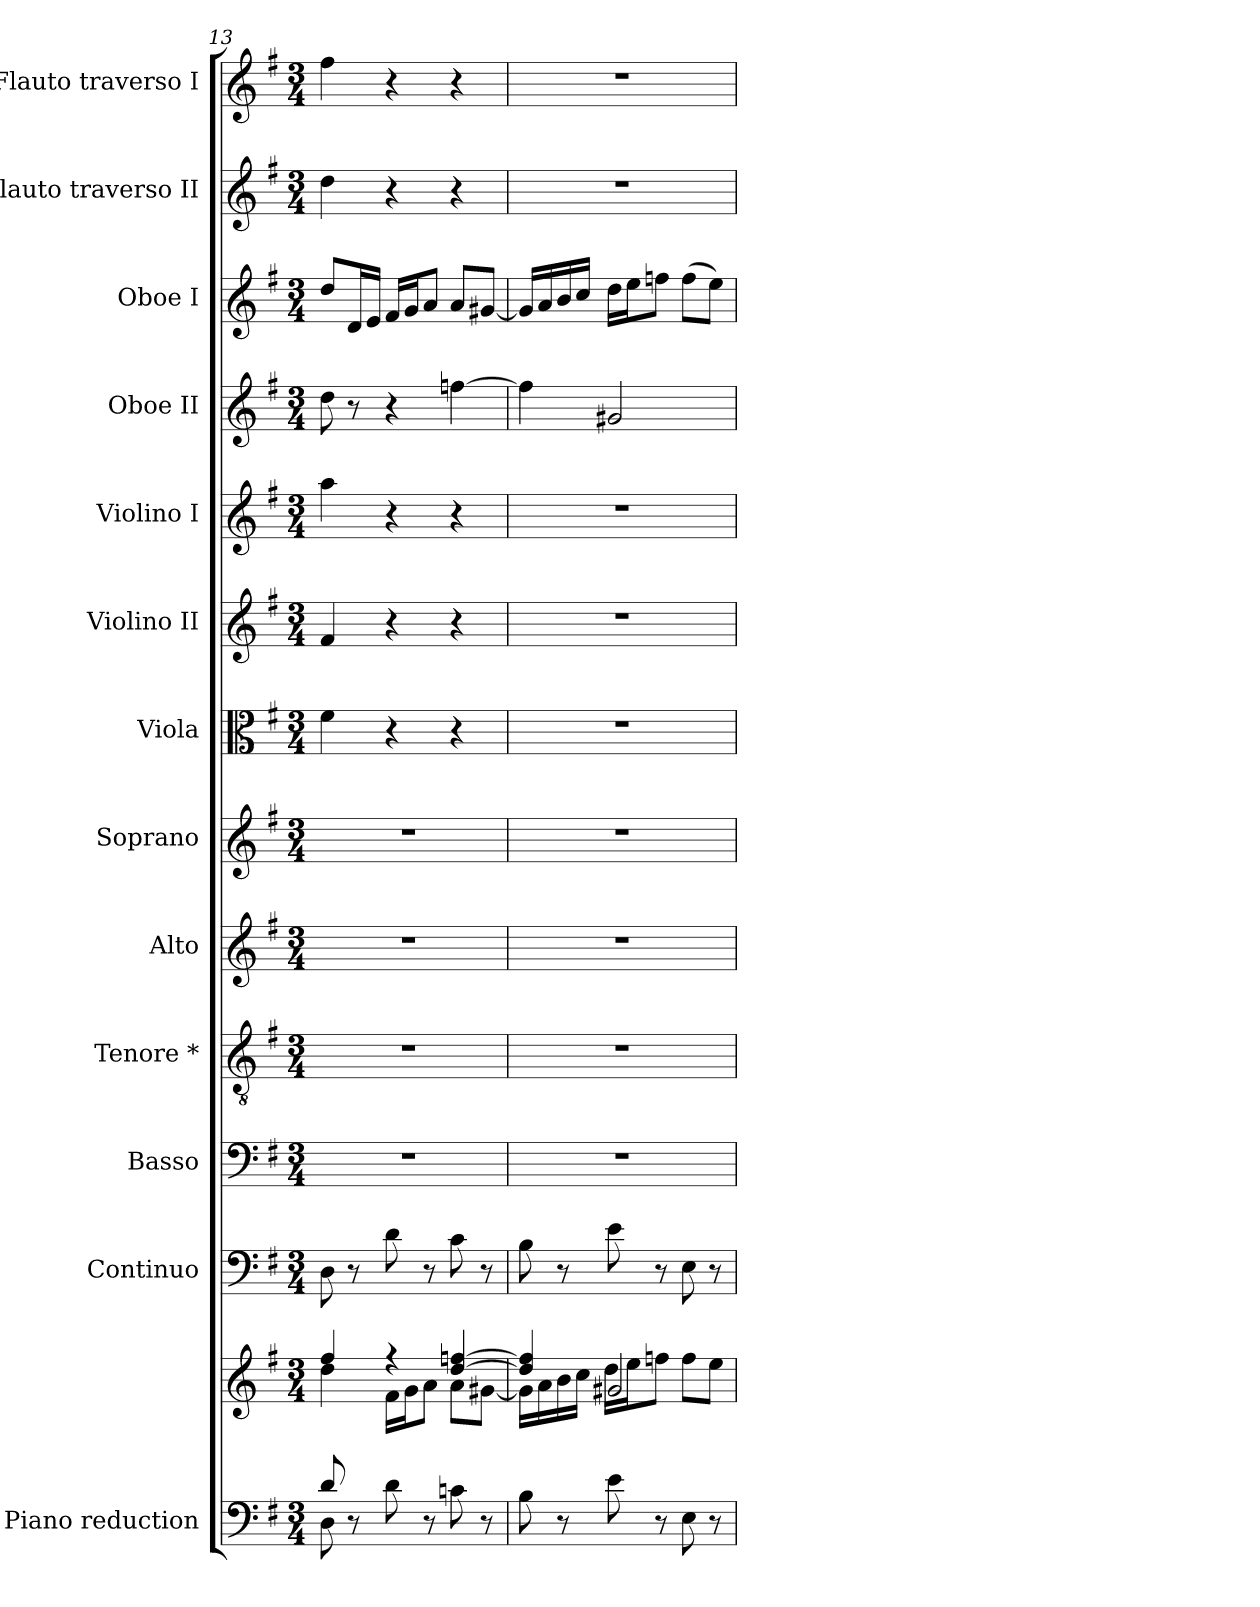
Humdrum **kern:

**kern	**kern	**kern	**kern	**kern	**kern	**kern	**kern	**kern	**kern	**kern	**kern	**kern	**kern
*part13	*part13	*part12	*part11	*part10	*part9	*part8	*part7	*part6	*part5	*part4	*part3	*part2	*part1
*staff14	*staff13	*staff12	*staff11	*staff10	*staff9	*staff8	*staff7	*staff6	*staff5	*staff4	*staff3	*staff2	*staff1
*I"Piano reduction	*	*I"Continuo	*I"Basso	*I"Tenore *	*I"Alto	*I"Soprano	*I"Viola	*I"Violino II	*I"Violino I	*I"Oboe II	*I"Oboe I	*I"Flauto traverso II	*I"Flauto traverso I
*I'Pno	*	*	*	*	*	*	*I'Vla	*I'Vln	*I'Vln	*I'Ob	*I'Ob	*	*
*clefF4	*clefG2	*clefF4	*clefF4	*clefGv2	*clefG2	*clefG2	*clefC3	*clefG2	*clefG2	*clefG2	*clefG2	*clefG2	*clefG2
*k[f#]	*k[f#]	*k[f#]	*k[f#]	*k[f#]	*k[f#]	*k[f#]	*k[f#]	*k[f#]	*k[f#]	*k[f#]	*k[f#]	*k[f#]	*k[f#]
*M3/4	*M3/4	*M3/4	*M3/4	*M3/4	*M3/4	*M3/4	*M3/4	*M3/4	*M3/4	*M3/4	*M3/4	*M3/4	*M3/4
=13	=13	=13	=13	=13	=13	=13	=13	=13	=13	=13	=13	=13	=13
*^	*^	*	*	*	*	*	*	*	*	*	*	*	*
*	*	*	*^	*	*	*	*	*	*	*	*	*	*	*	*
8d/L	8D\	4ff#/	8ryy	4dd\	8D\	2.r	2.r	2.r	2.r	4f#\	4f#/	4aa\	8dd\	8dd/L	4dd\	4ff#\
2ryy	8r	.	16d\L	.	8r	.	.	.	.	.	.	.	8r	16d/L	.	.
.	.	.	16e\JJ	.	.	.	.	.	.	.	.	.	.	16e/JJ	.	.
.	8d\	4r	16f#\LL	2ryy	8d\	.	.	.	.	4r	4r	4r	4r	16f#/LL	4r	4r
.	.	.	16g\J	.	.	.	.	.	.	.	.	.	.	16g/J	.	.
.	8r	.	8a\J	.	8r	.	.	.	.	.	.	.	.	8a/J	.	.
.	8cn\	[4dd/ [4ffn/	8a\L	.	8c\	.	.	.	.	4r	4r	4r	[4ffn\	8a/L	4r	4r
8ryy	8r	.	[8g#X\J	.	8r	.	.	.	.	.	.	.	.	[8g#X/J	.	.
*v	*v	*	*	*	*	*	*	*	*	*	*	*	*	*	*	*
*	*	*v	*v	*	*	*	*	*	*	*	*	*	*	*	*
=14	=14	=14	=14	=14	=14	=14	=14	=14	=14	=14	=14	=14	=14	=14
8B\	4dd/] 4ff/]	16g#\LL]	8B\	2.r	2.r	2.r	2.r	2.r	2.r	2.r	4ff\]	16g#/LL]	2.r	2.r
.	.	16a\	.	.	.	.	.	.	.	.	.	16a/	.	.
8r	.	16b\	8r	.	.	.	.	.	.	.	.	16b/	.	.
.	.	16cc\JJ	.	.	.	.	.	.	.	.	.	16cc/JJ	.	.
8e\	2g#X/	16dd\LL	8e\	.	.	.	.	.	.	.	2g#X/	16dd\LL	.	.
.	.	16ee\J	.	.	.	.	.	.	.	.	.	16ee\J	.	.
8r	.	8ffn\J	8r	.	.	.	.	.	.	.	.	8ffn\J	.	.
8E\	.	8ff\L	8E\	.	.	.	.	.	.	.	.	(8ff\L	.	.
8r	.	8ee\J	8r	.	.	.	.	.	.	.	.	8ee\J)	.	.
*	*v	*v	*	*	*	*	*	*	*	*	*	*	*	*
=	=	=	=	=	=	=	=	=	=	=	=	=	=
*-	*-	*-	*-	*-	*-	*-	*-	*-	*-	*-	*-	*-	*-
